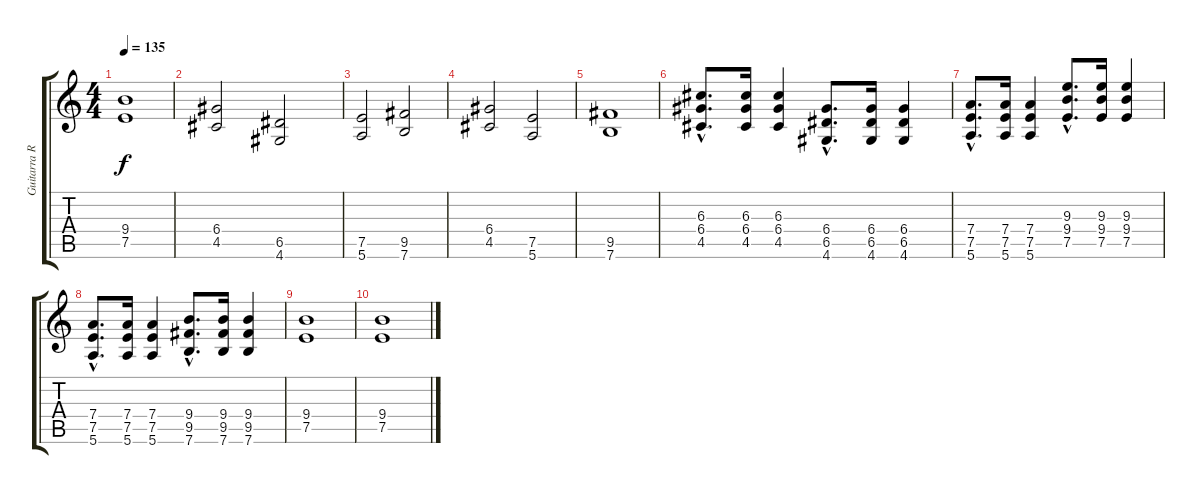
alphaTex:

\track ("Guitarra Ritmica" "Guitarra R") {instrument distortionguitar}
\staff {score tabs}
\tuning (E4 B3 G3 D3 A2 E2) {hide}
\ts (4 4)
\tempo 135
\clef g2
\ks c
(9.4 7.5).1{dy f} |
(6.4 4.5).2 (6.5 4.6).2 |
(7.5 5.6).2 (9.5 7.6).2 |
(6.4 4.5).2 (7.5 5.6).2 |
(9.5 7.6).1 |
(6.3{hac} 6.4{hac} 4.5{hac}).8{d} (6.3 6.4 4.5).16 (6.3 6.4 4.5).4 (6.4{hac} 6.5{hac} 4.6{hac}).8{d} (6.4 6.5 4.6).16 (6.4 6.5 4.6).4 |
(7.4{hac} 7.5{hac} 5.6{hac}).8{d} (7.4 7.5 5.6).16 (7.4 7.5 5.6).4 (9.3{hac} 9.4{hac} 7.5{hac}).8{d} (9.3 9.4 7.5).16 (9.3 9.4 7.5).4 |
(7.4{hac} 7.5{hac} 5.6{hac}).8{d} (7.4 7.5 5.6).16 (7.4 7.5 5.6).4 (9.4{hac} 9.5{hac} 7.6{hac}).8{d} (9.4 9.5 7.6).16 (9.4 9.5 7.6).4 |
(9.4 7.5).1 |
(9.4 7.5).1
